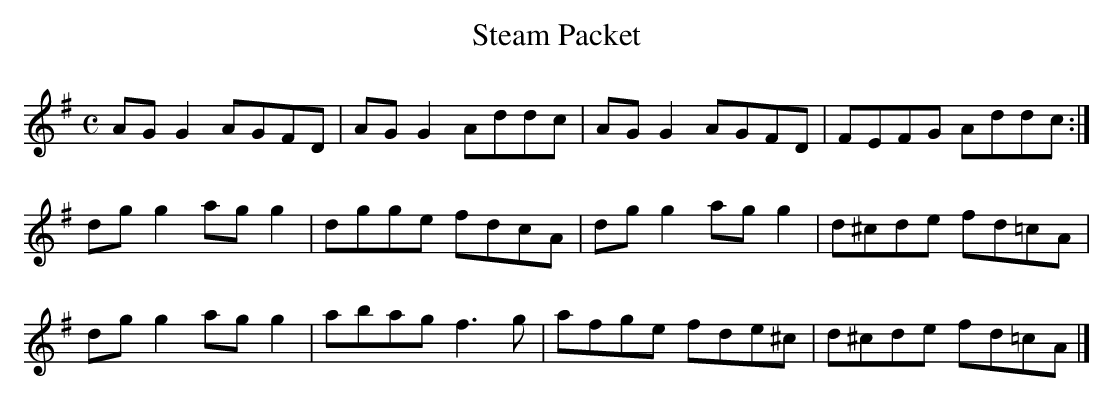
X:1
T:Steam Packet
M:C
L:1/8
K:G Major
AGG2 AGFD|AGG2 Addc|AGG2 AGFD|FEFG Addc:|!
dgg2 agg2|dgge fdcA|dgg2 agg2|d^cde fd=cA|!
dgg2 agg2|abag f3g|afge fde^c|d^cde fd=cA|]!
